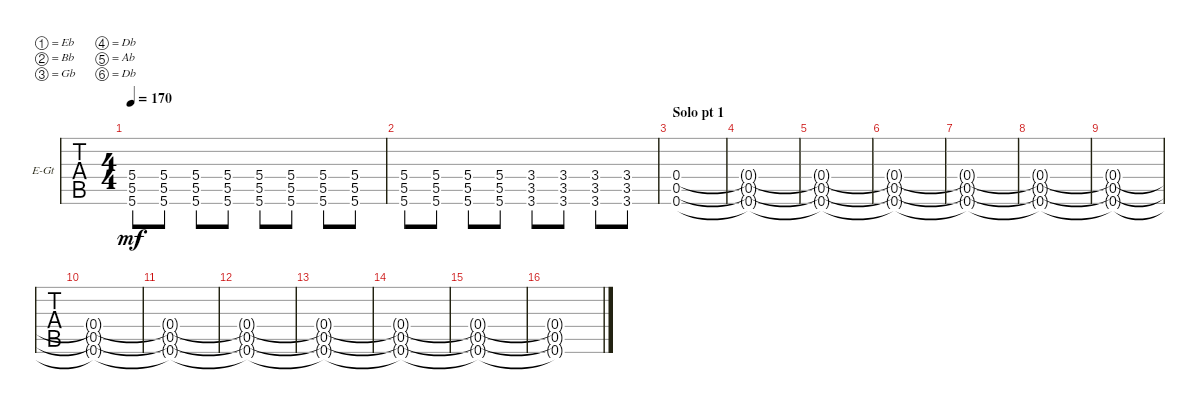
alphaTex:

\defaultSystemsLayout 4
\bracketExtendMode groupsimilarinstruments
\firstSystemTrackNameOrientation horizontal
\otherSystemsTrackNameOrientation horizontal
\track ("Guitar 2" "E-Gt") {instrument distortionguitar}
\staff {tabs}
\tuning (Eb4 Bb3 Gb3 Db3 Ab2 Db2)
\ts (4 4)
\tempo 170
\clef g2
\ks c
(5.6 5.5 5.4).8{dy mf} (5.6 5.4 5.5).8 (5.6 5.5 5.4).8 (5.6 5.4 5.5).8 (5.6 5.5 5.4).8 (5.6 5.4 5.5).8 (5.6 5.5 5.4).8 (5.6 5.5 5.4).8 |
(5.4 5.5 5.6).8 (5.4 5.5 5.6).8 (5.5 5.4 5.6).8 (5.5 5.4 5.6).8 (3.6 3.5 3.4).8 (3.5 3.4 3.6).8 (3.5 3.4 3.6).8 (3.5 3.4 3.6).8 |
\section ("" "Solo pt 1")
(0.5 0.4 0.6).1 |
(0.4{t} 0.5{t} 0.6{t}).1 |
(0.4{t} 0.5{t} 0.6{t}).1 |
(0.4{t} 0.5{t} 0.6{t}).1 |
(0.4{t} 0.5{t} 0.6{t}).1 |
(0.4{t} 0.5{t} 0.6{t}).1 |
(0.4{t} 0.5{t} 0.6{t}).1 |
(0.4{t} 0.5{t} 0.6{t}).1 |
(0.4{t} 0.5{t} 0.6{t}).1 |
(0.4{t} 0.5{t} 0.6{t}).1 |
(0.4{t} 0.5{t} 0.6{t}).1 |
(0.4{t} 0.5{t} 0.6{t}).1 |
(0.4{t} 0.5{t} 0.6{t}).1 |
(0.4{t} 0.5{t} 0.6{t}).1
